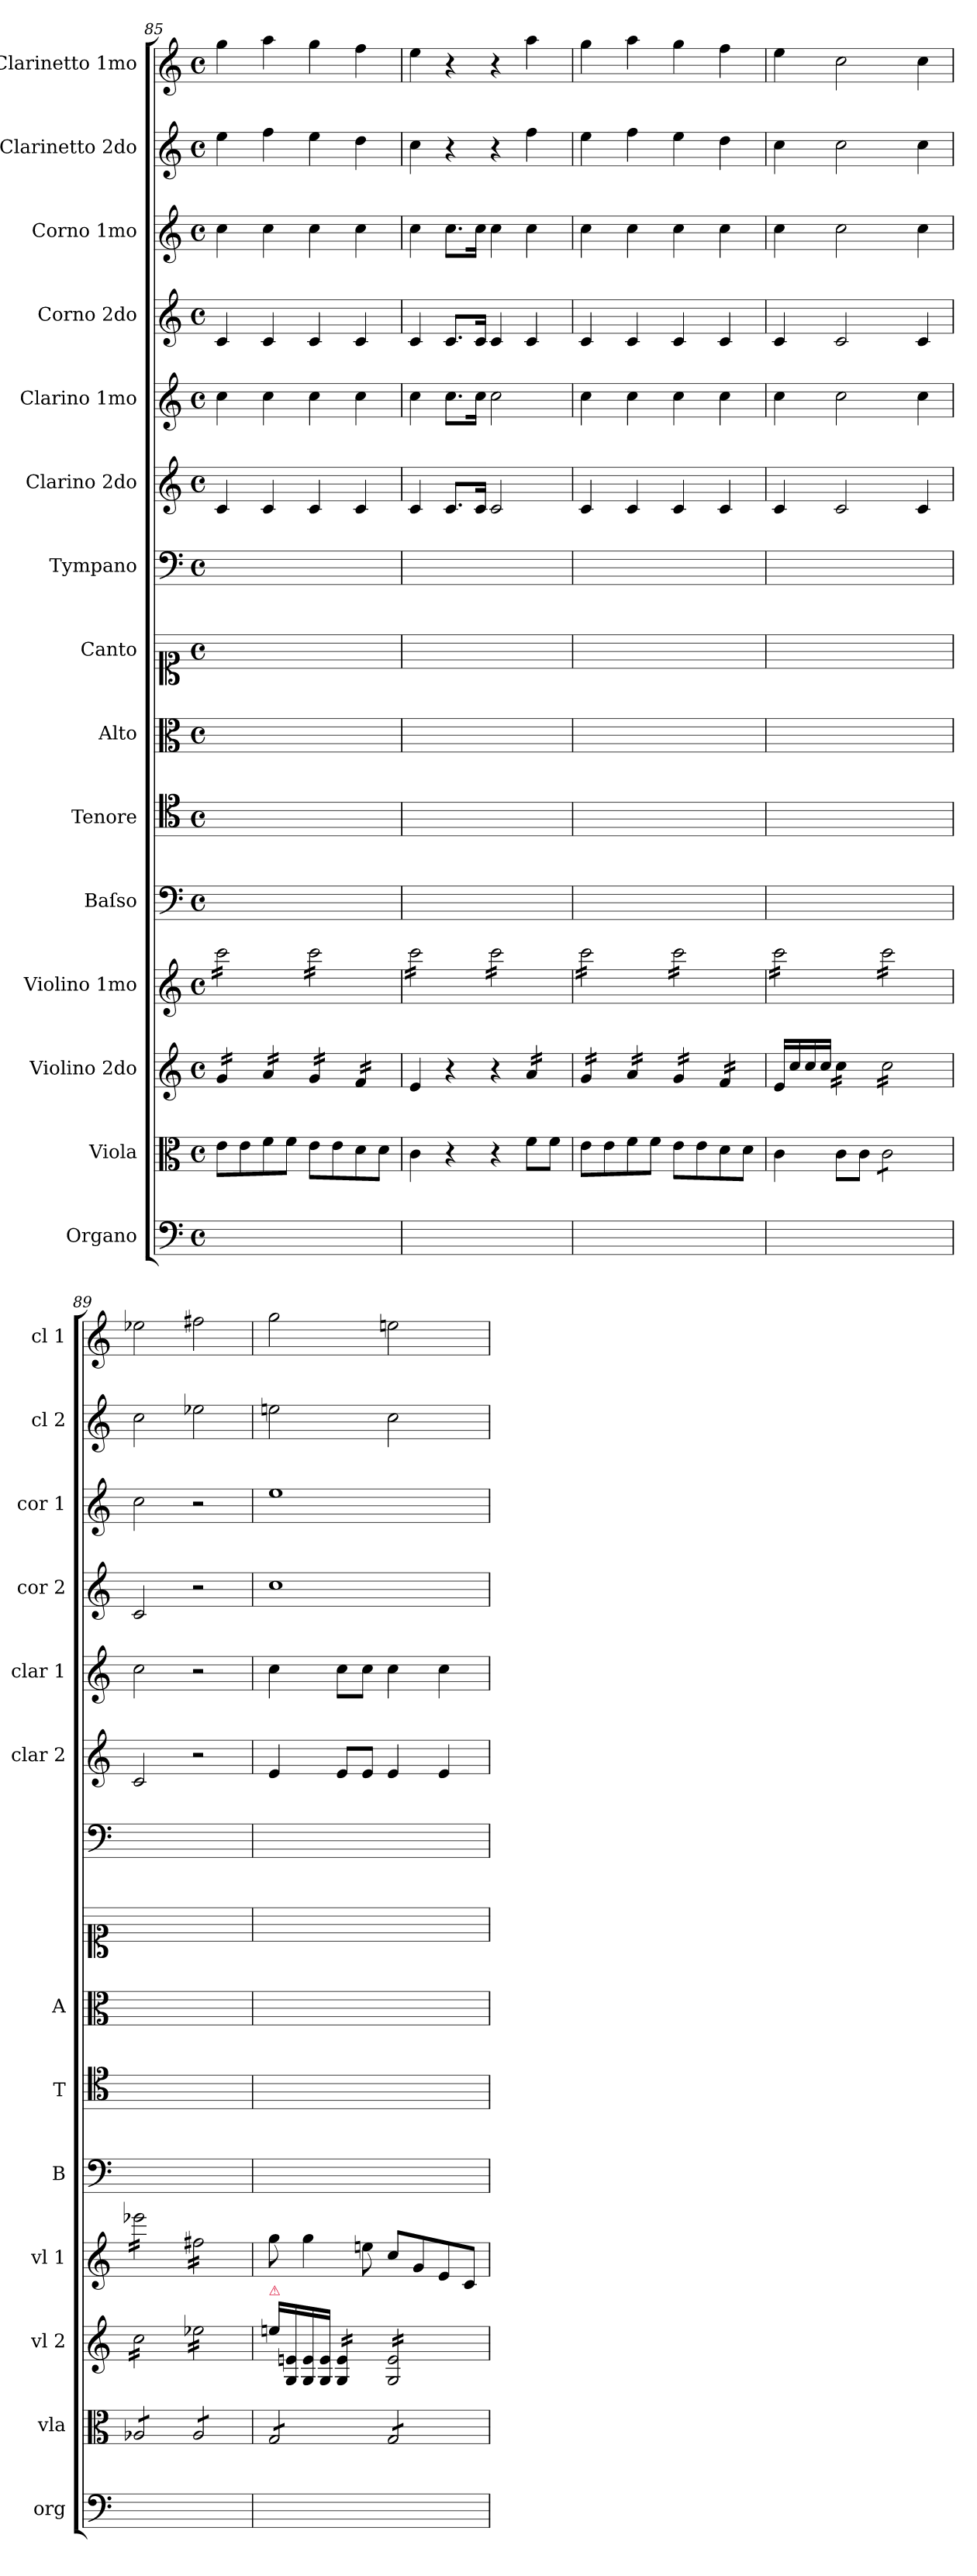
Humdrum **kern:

**kern	**kern	**kern	**kern	**kern	**kern	**kern	**kern	**kern	**kern	**kern	**kern	**kern	**kern	**kern
*part15	*part14	*part13	*part12	*part11	*part10	*part9	*part8	*part7	*part6	*part5	*part4	*part3	*part2	*part1
*staff15	*staff14	*staff13	*staff12	*staff11	*staff10	*staff9	*staff8	*staff7	*staff6	*staff5	*staff4	*staff3	*staff2	*staff1
*I"Organo	*I"Viola	*I"Violino 2do	*I"Violino 1mo	*I"Baſso	*I"Tenore	*I"Alto	*I"Canto	*I"Tympano	*I"Clarino 2do	*I"Clarino 1mo	*I"Corno 2do	*I"Corno 1mo	*I"Clarinetto 2do	*I"Clarinetto 1mo
*I'org	*I'vla	*I'vl 2	*I'vl 1	*I'B	*I'T	*I'A	*	*	*I'clar 2	*I'clar 1	*I'cor 2	*I'cor 1	*I'cl 2	*I'cl 1
*clefF4	*clefC3	*clefG2	*clefG2	*clefF4	*clefC4	*clefC3	*clefC1	*clefF4	*clefG2	*clefG2	*clefG2	*clefG2	*clefG2	*clefG2
*k[]	*k[]	*k[]	*k[]	*k[]	*k[]	*k[]	*k[]	*k[]	*k[]	*k[]	*k[]	*k[]	*k[]	*k[]
*C:	*C:	*C:	*C:	*C:	*C:	*C:	*C:	*C:	*C:	*C:	*C:	*C:	*C:	*C:
*M4/4	*M4/4	*M4/4	*M4/4	*M4/4	*M4/4	*M4/4	*M4/4	*M4/4	*M4/4	*M4/4	*M4/4	*M4/4	*M4/4	*M4/4
*met(c)	*met(c)	*met(c)	*met(c)	*met(c)	*met(c)	*met(c)	*met(c)	*met(c)	*met(c)	*met(c)	*met(c)	*met(c)	*met(c)	*met(c)
=85	=85	=85	=85	=85	=85	=85	=85	=85	=85	=85	=85	=85	=85	=85
*	*	*tremolo	*	*	*	*	*	*	*	*	*	*	*	*
*	*	*	*tremolo	*	*	*	*	*	*	*	*	*	*	*
1ryy	8e\L	16g/LL	16ccc\LL	1ryy	1ryy	1ryy	1ryy	1ryy	4c/	4cc\	4c/	4cc\	4ee\	4gg\
.	.	16g/	16ccc\	.	.	.	.	.	.	.	.	.	.	.
.	8e\	16g/	16ccc\	.	.	.	.	.	.	.	.	.	.	.
.	.	16g/JJ	16ccc\	.	.	.	.	.	.	.	.	.	.	.
.	8f\	16a/LL	16ccc\	.	.	.	.	.	4c/	4cc\	4c/	4cc\	4ff\	4aa\
.	.	16a/	16ccc\	.	.	.	.	.	.	.	.	.	.	.
.	8f\J	16a/	16ccc\	.	.	.	.	.	.	.	.	.	.	.
.	.	16a/JJ	16ccc\JJ	.	.	.	.	.	.	.	.	.	.	.
.	8e\L	16g/LL	16ccc\LL	.	.	.	.	.	4c/	4cc\	4c/	4cc\	4ee\	4gg\
.	.	16g/	16ccc\	.	.	.	.	.	.	.	.	.	.	.
.	8e\	16g/	16ccc\	.	.	.	.	.	.	.	.	.	.	.
.	.	16g/JJ	16ccc\	.	.	.	.	.	.	.	.	.	.	.
.	8d\	16f/LL	16ccc\	.	.	.	.	.	4c/	4cc\	4c/	4cc\	4dd\	4ff\
.	.	16f/	16ccc\	.	.	.	.	.	.	.	.	.	.	.
.	8d\J	16f/	16ccc\	.	.	.	.	.	.	.	.	.	.	.
.	.	16f/JJ	16ccc\JJ	.	.	.	.	.	.	.	.	.	.	.
*	*	*Xtremolo	*	*	*	*	*	*	*	*	*	*	*	*
=86	=86	=86	=86	=86	=86	=86	=86	=86	=86	=86	=86	=86	=86	=86
1ryy	4c\	4e/	16ccc\LL	1ryy	1ryy	1ryy	1ryy	1ryy	4c/	4cc\	4c/	4cc\	4cc\	4ee\
.	.	.	16ccc\	.	.	.	.	.	.	.	.	.	.	.
.	.	.	16ccc\	.	.	.	.	.	.	.	.	.	.	.
.	.	.	16ccc\	.	.	.	.	.	.	.	.	.	.	.
.	4r	4r	16ccc\	.	.	.	.	.	8.c/L	8.cc\L	8.c/L	8.cc\L	4r	4r
.	.	.	16ccc\	.	.	.	.	.	.	.	.	.	.	.
.	.	.	16ccc\	.	.	.	.	.	.	.	.	.	.	.
.	.	.	16ccc\JJ	.	.	.	.	.	16c/Jk	16cc\Jk	16c/Jk	16cc\Jk	.	.
.	4r	4r	16ccc\LL	.	.	.	.	.	2c/	2cc\	4c/	4cc\	4r	4r
.	.	.	16ccc\	.	.	.	.	.	.	.	.	.	.	.
.	.	.	16ccc\	.	.	.	.	.	.	.	.	.	.	.
.	.	.	16ccc\	.	.	.	.	.	.	.	.	.	.	.
*	*	*tremolo	*	*	*	*	*	*	*	*	*	*	*	*
.	8f\L	16a/LL	16ccc\	.	.	.	.	.	.	.	4c/	4cc\	4ff\	4aa\
.	.	16a/	16ccc\	.	.	.	.	.	.	.	.	.	.	.
.	8f\J	16a/	16ccc\	.	.	.	.	.	.	.	.	.	.	.
.	.	16a/JJ	16ccc\JJ	.	.	.	.	.	.	.	.	.	.	.
=87	=87	=87	=87	=87	=87	=87	=87	=87	=87	=87	=87	=87	=87	=87
1ryy	8e\L	16g/LL	16ccc\LL	1ryy	1ryy	1ryy	1ryy	1ryy	4c/	4cc\	4c/	4cc\	4ee\	4gg\
.	.	16g/	16ccc\	.	.	.	.	.	.	.	.	.	.	.
.	8e\	16g/	16ccc\	.	.	.	.	.	.	.	.	.	.	.
.	.	16g/JJ	16ccc\	.	.	.	.	.	.	.	.	.	.	.
.	8f\	16a/LL	16ccc\	.	.	.	.	.	4c/	4cc\	4c/	4cc\	4ff\	4aa\
.	.	16a/	16ccc\	.	.	.	.	.	.	.	.	.	.	.
.	8f\J	16a/	16ccc\	.	.	.	.	.	.	.	.	.	.	.
.	.	16a/JJ	16ccc\JJ	.	.	.	.	.	.	.	.	.	.	.
.	8e\L	16g/LL	16ccc\LL	.	.	.	.	.	4c/	4cc\	4c/	4cc\	4ee\	4gg\
.	.	16g/	16ccc\	.	.	.	.	.	.	.	.	.	.	.
.	8e\	16g/	16ccc\	.	.	.	.	.	.	.	.	.	.	.
.	.	16g/JJ	16ccc\	.	.	.	.	.	.	.	.	.	.	.
.	8d\	16f/LL	16ccc\	.	.	.	.	.	4c/	4cc\	4c/	4cc\	4dd\	4ff\
.	.	16f/	16ccc\	.	.	.	.	.	.	.	.	.	.	.
.	8d\J	16f/	16ccc\	.	.	.	.	.	.	.	.	.	.	.
.	.	16f/JJ	16ccc\JJ	.	.	.	.	.	.	.	.	.	.	.
*	*	*Xtremolo	*	*	*	*	*	*	*	*	*	*	*	*
=88	=88	=88	=88	=88	=88	=88	=88	=88	=88	=88	=88	=88	=88	=88
1ryy	4c\	16e/LL	16ccc\LL	1ryy	1ryy	1ryy	1ryy	1ryy	4c/	4cc\	4c/	4cc\	4cc\	4ee\
.	.	16cc/	16ccc\	.	.	.	.	.	.	.	.	.	.	.
.	.	16cc/	16ccc\	.	.	.	.	.	.	.	.	.	.	.
.	.	16cc/JJ	16ccc\	.	.	.	.	.	.	.	.	.	.	.
*	*	*tremolo	*	*	*	*	*	*	*	*	*	*	*	*
.	8c\L	16cc\LL	16ccc\	.	.	.	.	.	2c/	2cc\	2c/	2cc\	2cc\	2cc\
.	.	16cc\	16ccc\	.	.	.	.	.	.	.	.	.	.	.
.	8c\J	16cc\	16ccc\	.	.	.	.	.	.	.	.	.	.	.
.	.	16cc\JJ	16ccc\JJ	.	.	.	.	.	.	.	.	.	.	.
*	*tremolo	*	*	*	*	*	*	*	*	*	*	*	*	*
.	8c\L	16cc\LL	16ccc\LL	.	.	.	.	.	.	.	.	.	.	.
.	.	16cc\	16ccc\	.	.	.	.	.	.	.	.	.	.	.
.	8c\	16cc\	16ccc\	.	.	.	.	.	.	.	.	.	.	.
.	.	16cc\	16ccc\	.	.	.	.	.	.	.	.	.	.	.
.	8c\	16cc\	16ccc\	.	.	.	.	.	4c/	4cc\	4c/	4cc\	4cc\	4cc\
.	.	16cc\	16ccc\	.	.	.	.	.	.	.	.	.	.	.
.	8c\J	16cc\	16ccc\	.	.	.	.	.	.	.	.	.	.	.
.	.	16cc\JJ	16ccc\JJ	.	.	.	.	.	.	.	.	.	.	.
=89	=89	=89	=89	=89	=89	=89	=89	=89	=89	=89	=89	=89	=89	=89
1ryy	8A-X/L	16cc\LL	16eee-X\LL	1ryy	1ryy	1ryy	1ryy	1ryy	2c/	2cc\	2c/	2cc\	2cc\	2ee-X\
.	.	16cc\	16eee-X\	.	.	.	.	.	.	.	.	.	.	.
.	8A-X/	16cc\	16eee-X\	.	.	.	.	.	.	.	.	.	.	.
.	.	16cc\	16eee-X\	.	.	.	.	.	.	.	.	.	.	.
.	8A-X/	16cc\	16eee-X\	.	.	.	.	.	.	.	.	.	.	.
.	.	16cc\	16eee-X\	.	.	.	.	.	.	.	.	.	.	.
.	8A-X/J	16cc\	16eee-X\	.	.	.	.	.	.	.	.	.	.	.
.	.	16cc\JJ	16eee-X\JJ	.	.	.	.	.	.	.	.	.	.	.
.	8A-/L	16ee-X\LL	16ff#X\LL	.	.	.	.	.	2r	2r	2r	2r	2ee-X\	2ff#X\
.	.	16ee-X\	16ff#X\	.	.	.	.	.	.	.	.	.	.	.
.	8A-/	16ee-X\	16ff#X\	.	.	.	.	.	.	.	.	.	.	.
.	.	16ee-X\	16ff#X\	.	.	.	.	.	.	.	.	.	.	.
.	8A-/	16ee-X\	16ff#X\	.	.	.	.	.	.	.	.	.	.	.
.	.	16ee-X\	16ff#X\	.	.	.	.	.	.	.	.	.	.	.
.	8A-/J	16ee-X\	16ff#X\	.	.	.	.	.	.	.	.	.	.	.
.	.	16ee-X\JJ	16ff#X\JJ	.	.	.	.	.	.	.	.	.	.	.
*	*	*	*Xtremolo	*	*	*	*	*	*	*	*	*	*	*
*	*	*Xtremolo	*	*	*	*	*	*	*	*	*	*	*	*
=90	=90	=90	=90	=90	=90	=90	=90	=90	=90	=90	=90	=90	=90	=90
!	!	!LO:TX:a:color=crimson:t=⚠	!	!	!	!	!	!	!	!	!	!	!	!
1ryy	8G/L	16een\LL	8gg\	1ryy	1ryy	1ryy	1ryy	1ryy	4e/	4cc\	1cc\	1ee\	2een\	2gg\
.	.	16G/ 16en/	.	.	.	.	.	.	.	.	.	.	.	.
.	8G/	16G/ 16e/	4gg\	.	.	.	.	.	.	.	.	.	.	.
.	.	16G/ 16e/JJ	.	.	.	.	.	.	.	.	.	.	.	.
*	*	*tremolo	*	*	*	*	*	*	*	*	*	*	*	*
.	8G/	16G/ 16e/LL	.	.	.	.	.	.	8e/L	8cc\L	.	.	.	.
.	.	16G/ 16e/	.	.	.	.	.	.	.	.	.	.	.	.
.	8G/J	16G/ 16e/	8een\	.	.	.	.	.	8e/J	8cc\J	.	.	.	.
.	.	16G/ 16e/JJ	.	.	.	.	.	.	.	.	.	.	.	.
.	8G/L	16G/ 16e/LL	8cc/L	.	.	.	.	.	4e/	4cc\	.	.	2cc\	2een\
.	.	16G/ 16e/	.	.	.	.	.	.	.	.	.	.	.	.
.	8G/	16G/ 16e/	8g/	.	.	.	.	.	.	.	.	.	.	.
.	.	16G/ 16e/	.	.	.	.	.	.	.	.	.	.	.	.
.	8G/	16G/ 16e/	8e/	.	.	.	.	.	4e/	4cc\	.	.	.	.
.	.	16G/ 16e/	.	.	.	.	.	.	.	.	.	.	.	.
.	8G/J	16G/ 16e/	8c/J	.	.	.	.	.	.	.	.	.	.	.
*	*Xtremolo	*	*	*	*	*	*	*	*	*	*	*	*	*
.	.	16G/ 16e/JJ	.	.	.	.	.	.	.	.	.	.	.	.
*	*	*Xtremolo	*	*	*	*	*	*	*	*	*	*	*	*
=	=	=	=	=	=	=	=	=	=	=	=	=	=	=
*-	*-	*-	*-	*-	*-	*-	*-	*-	*-	*-	*-	*-	*-	*-
